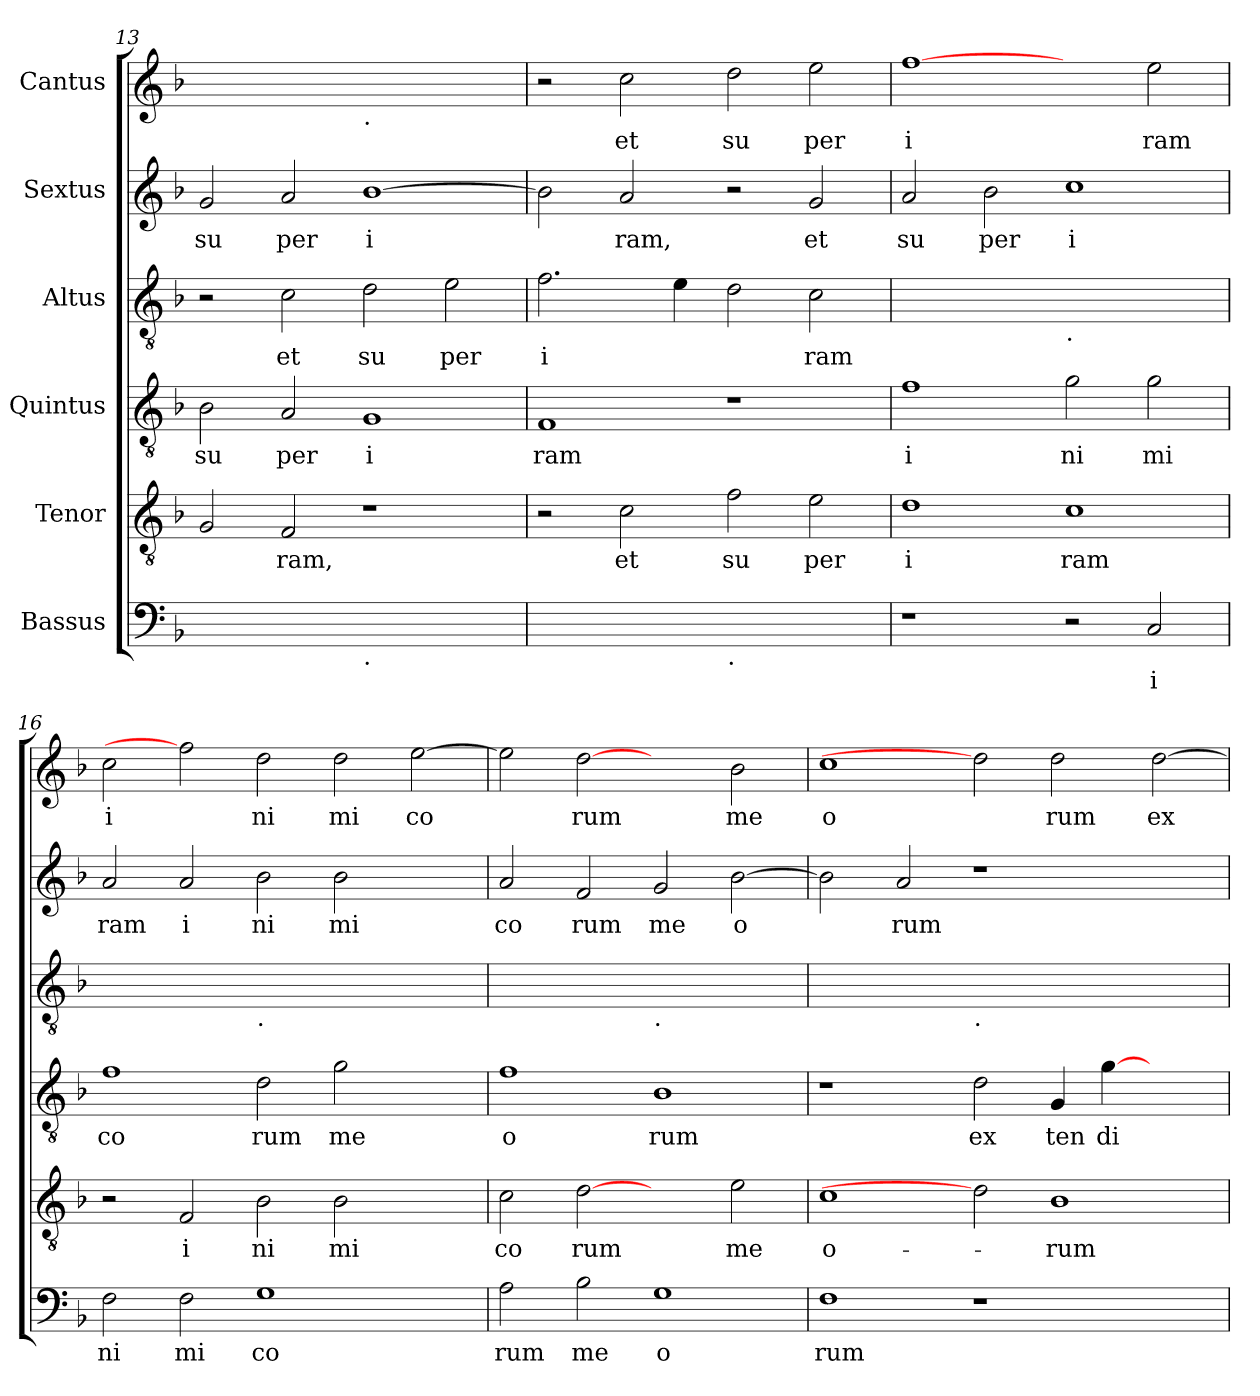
**kern	**text	**kern	**text	**kern	**text	**kern	**text	**kern	**text	**kern	**text
*part6	*part6	*part5	*part5	*part4	*part4	*part3	*part3	*part2	*part2	*part1	*part1
*staff6	*staff6	*staff5	*staff5	*staff4	*staff4	*staff3	*staff3	*staff2	*staff2	*staff1	*staff1
*I"Bassus	*	*I"Tenor	*	*I"Quintus	*	*I"Altus	*	*I"Sextus	*	*I"Cantus	*
*clefF4	*	*clefGv2	*	*clefGv2	*	*clefGv2	*	*clefG2	*	*clefG2	*
*k[b-]	*	*k[b-]	*	*k[b-]	*	*k[b-]	*	*k[b-]	*	*k[b-]	*
*F:	*	*F:	*	*F:	*	*F:	*	*F:	*	*F:	*
=13	=13	=13	=13	=13	=13	=13	=13	=13	=13	=13	=13
!	!	!	!	!	!LO:LY:b	!	!	!	!LO:LY:b	!	!
1ryy	.	2G/	.	2B-\	su	2r	.	2g/	su	1ryy	.
!	!	!	!LO:LY:b	!	!LO:LY:b	!	!LO:LY:b	!	!LO:LY:b	!	!
.	.	2F/	ram,	2A/	per	2c\	et	2a/	per	.	.
!	!	!	!	!	!	!	!	!	!	!LO:TX:b:t=.	!
!LO:TX:b:t=.	!	!	!	!	!	!	!	!	!	!	!
!	!	!	!	!	!LO:LY:b	!	!LO:LY:b	!	!LO:LY:b	!	!
1ryy	.	1r	.	1G	i	2d\	su	[>1b-	i	1ryy	.
!	!	!	!	!	!	!	!LO:LY:b	!	!	!	!
.	.	.	.	.	.	2e\	per	.	.	.	.
=14	=14	=14	=14	=14	=14	=14	=14	=14	=14	=14	=14
!	!	!	!	!	!LO:LY:b	!	!LO:LY:b	!	!	!	!
1ryy	.	2r	.	1F	ram	2.f\	i	2b-\]	.	2r	.
!	!	!	!LO:LY:b	!	!	!	!	!	!LO:LY:b	!	!LO:LY:b
.	.	2c\	et	.	.	.	.	2a/	ram,	2cc\	et
.	.	.	.	.	.	4e\	.	.	.	.	.
!LO:TX:b:t=.	!	!	!	!	!	!	!	!	!	!	!
!	!	!	!LO:LY:b	!	!	!	!	!	!	!	!LO:LY:b
1ryy	.	2f\	su	1r	.	2d\	.	2r	.	2dd\	su
!	!	!	!LO:LY:b	!	!	!	!LO:LY:b	!	!LO:LY:b	!	!LO:LY:b
.	.	2e\	per	.	.	2c\	ram	2g/	et	2ee\	per
=15	=15	=15	=15	=15	=15	=15	=15	=15	=15	=15	=15
!	!	!	!LO:LY:b	!	!LO:LY:b	!	!	!	!LO:LY:b	!	!LO:LY:b
1r	.	1d	i	1f	i	1ryy	.	2a/	su	[1ff	i
!	!	!	!	!	!	!	!	!	!LO:LY:b	!	!
.	.	.	.	.	.	.	.	2b-\	per	.	.
!	!	!	!	!	!	!LO:TX:b:t=.	!	!	!	!	!
!	!	!	!LO:LY:b	!	!LO:LY:b	!	!	!	!LO:LY:b	!	!
2r	.	1c	ram	2g\	ni	1ryy	.	1cc	i	2ryy	.
!	!LO:LY:b	!	!	!	!LO:LY:b	!	!	!	!	!	!LO:LY:b
2C/	i	.	.	2g\	mi	.	.	.	.	2ee\	ram
=16	=16	=16	=16	=16	=16	=16	=16	=16	=16	=16	=16
!	!LO:LY:b	!	!	!	!LO:LY:b	!	!	!	!LO:LY:b	!	!LO:LY:b
2F\	ni	2r	.	1f	co	1ryy	.	2a/	ram	2cc\	i
!	!LO:LY:b	!	!LO:LY:b	!	!	!	!	!	!LO:LY:b	!	!
2F\	mi	2F/	i	.	.	.	.	2a/	i	2ff]	.
!	!	!	!	!	!	!LO:TX:b:t=.	!	!	!	!	!
!	!LO:LY:b	!	!LO:LY:b	!	!LO:LY:b	!	!	!	!LO:LY:b	!	!LO:LY:b
1G	co	2B-\	ni	2d\	rum	1.ryy	.	2b-\	ni	2dd\	ni
!	!	!	!LO:LY:b	!	!LO:LY:b	!	!	!	!LO:LY:b	!	!LO:LY:b
.	.	2B-\	mi	2g\	me	.	.	2b-\	mi	2dd\	mi
!	!	!	!	!	!	!	!	!	!	!	!LO:LY:b
2ryy	.	2ryy	.	2ryy	.	.	.	2ryy	.	[>2ee\	co
=17	=17	=17	=17	=17	=17	=17	=17	=17	=17	=17	=17
!	!LO:LY:b	!	!LO:LY:b	!	!LO:LY:b	!	!	!	!LO:LY:b	!	!
2A\	rum	2c\	co	1f	o	1ryy	.	2a/	co	2ee\]	.
!	!LO:LY:b	!	!LO:LY:b	!	!	!	!	!	!LO:LY:b	!	!LO:LY:b
2B-\	me	[2d	rum	.	.	.	.	2f/	rum	[2dd	rum
!	!	!	!	!	!	!LO:TX:b:t=.	!	!	!	!	!
!	!LO:LY:b	!	!	!	!LO:LY:b	!	!	!	!LO:LY:b	!	!
1G	o	2ryy	.	1B-	rum	1ryy	.	2g/	me	2ryy	.
!	!	!	!LO:LY:b	!	!	!	!	!	!LO:LY:b	!	!LO:LY:b
.	.	2e\	me	.	.	.	.	[>2b-\	o	2b-\	me
!!LO:PB:g=z
=18	=18	=18	=18	=18	=18	=18	=18	=18	=18	=18	=18
!	!LO:LY:b	!	!LO:LY:b	!	!	!	!	!	!	!	!LO:LY:b
1F	rum	1c	o-	1r	.	1ryy	.	2b-\]	.	1cc	o
!	!	!	!	!	!	!	!	!	!LO:LY:b	!	!
.	.	.	.	.	.	.	.	2a/	rum	.	.
!	!	!	!	!	!	!LO:TX:b:t=.	!	!	!	!	!
!	!	!	!	!	!LO:LY:b	!	!	!	!	!	!
1r	.	2d]	.	2d\	ex	1.ryy	.	1r	.	2dd]	.
!	!	!	!LO:LY:b	!	!LO:LY:b	!	!	!	!	!	!LO:LY:b
.	.	1B-	-rum	4G/	ten	.	.	.	.	2dd\	rum
!	!	!	!	!	!LO:LY:b	!	!	!	!	!	!
.	.	.	.	[>4g\	di	.	.	.	.	.	.
!	!	!	!	!	!	!	!	!	!	!	!LO:LY:b
2ryy	.	.	.	2ryy	.	.	.	2ryy	.	[>2dd\	ex
=	=	=	=	=	=	=	=	=	=	=	=
*-	*-	*-	*-	*-	*-	*-	*-	*-	*-	*-	*-
